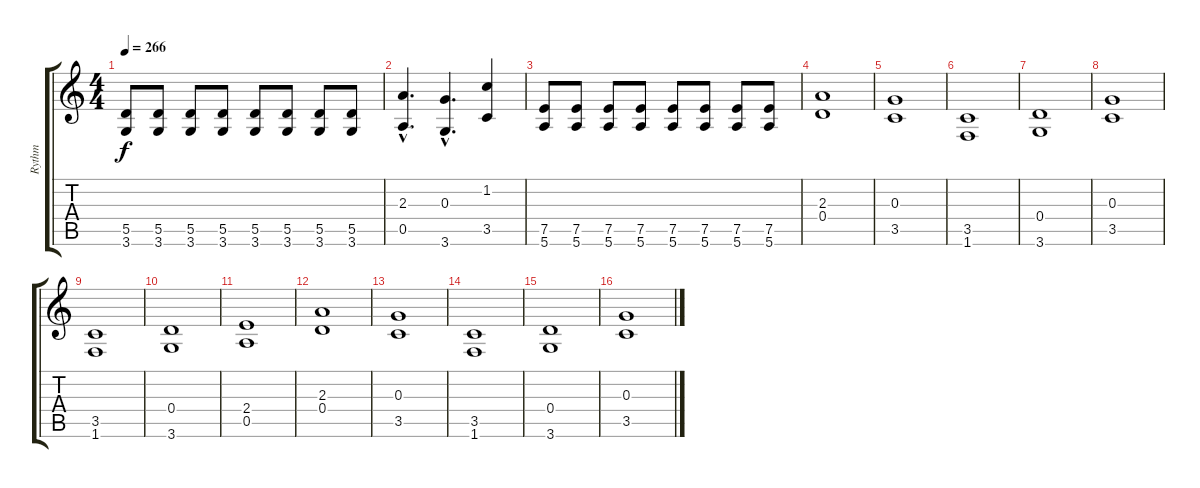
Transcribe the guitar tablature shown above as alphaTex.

\track ("Rythm" "Rythm") {instrument distortionguitar}
\staff {score tabs}
\tuning (E4 B3 G3 D3 A2 E2) {hide}
\ts (4 4)
\tempo 266
\clef g2
\ks c
(5.5 3.6).8{dy f} (5.5 3.6).8 (5.5 3.6).8 (5.5 3.6).8 (5.5 3.6).8 (5.5 3.6).8 (5.5 3.6).8 (5.5 3.6).8 |
(2.3{hac} 0.5{hac}).4{d} (0.3{hac} 3.6{hac}).4{d} (1.2 3.5).4 |
(7.5 5.6).8 (7.5 5.6).8 (7.5 5.6).8 (7.5 5.6).8 (7.5 5.6).8 (7.5 5.6).8 (7.5 5.6).8 (7.5 5.6).8 |
(2.3 0.4).1 |
(0.3 3.5).1 |
(3.5 1.6).1 |
(0.4 3.6).1 |
(0.3 3.5).1 |
(3.5 1.6).1 |
(0.4 3.6).1 |
(2.4 0.5).1 |
(2.3 0.4).1 |
(0.3 3.5).1 |
(3.5 1.6).1 |
(0.4 3.6).1 |
(0.3 3.5).1
